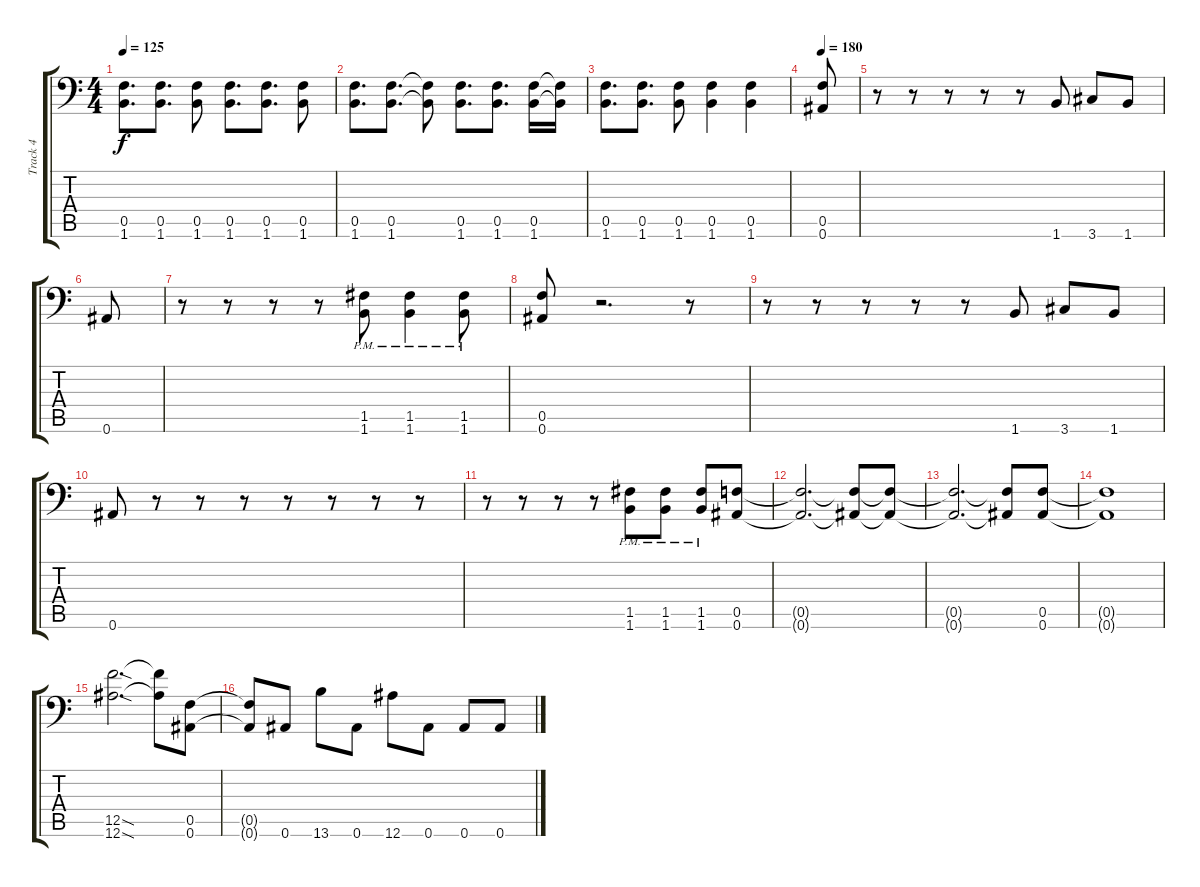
\track ("Track 4" "Track 4") {instrument electricbasspick}
\staff {score tabs}
\tuning (C4 G3 Eb3 Bb2 F2 Bb1) {hide}
\ts (4 4)
\tempo 125
\clef f4
\ks c
(0.5 1.6).8{d dy f} (0.5 1.6).8{d} (0.5 1.6).8 (0.5 1.6).8{d} (0.5 1.6).8{d} (0.5 1.6).8 |
(0.5 1.6).8{d} (0.5 1.6).8{d} (0.5{t} 1.6{t}).8 (0.5 1.6).8{d} (0.5 1.6).8{d} (0.5 1.6).16 (0.5{t} 1.6{t}).16 |
(0.5 1.6).8{d} (0.5 1.6).8{d} (0.5 1.6).8 (0.5 1.6).4 (0.5 1.6).4 |
\tempo 180
(0.5 0.6).8 |
r.8 r.8 r.8 r.8 r.8 1.6.8 3.6.8 1.6.8 |
0.6.8 |
r.8 r.8 r.8 r.8 (1.5{pm} 1.6{pm}).8 (1.5{pm} 1.6{pm}).4 (1.5{pm} 1.6{pm}).8 |
(0.5 0.6).8 r.2{d} r.8 |
r.8 r.8 r.8 r.8 r.8 1.6.8 3.6.8 1.6.8 |
0.6.8 r.8 r.8 r.8 r.8 r.8 r.8 r.8 |
r.8 r.8 r.8 r.8 (1.5{pm} 1.6{pm}).8 (1.5{pm} 1.6{pm}).8 (1.5{pm} 1.6{pm}).8 (0.5 0.6).8 |
(0.5{t} 0.6{t}).2{d} (0.5{t} 0.6{t}).8 (0.5{t} 0.6{t}).8 |
(0.5{t} 0.6{t}).2{d} (0.5{t} 0.6{t}).8 (0.5 0.6).8 |
(0.5{t} 0.6{t}).1 |
(12.5{sod} 12.6{sod}).2{d} (12.5{t} 12.6{t}).8 (0.5 0.6).8 |
(0.5{t} 0.6{t}).8 0.6.8 13.6.8 0.6.8 12.6.8 0.6.8 0.6.8 0.6.8
